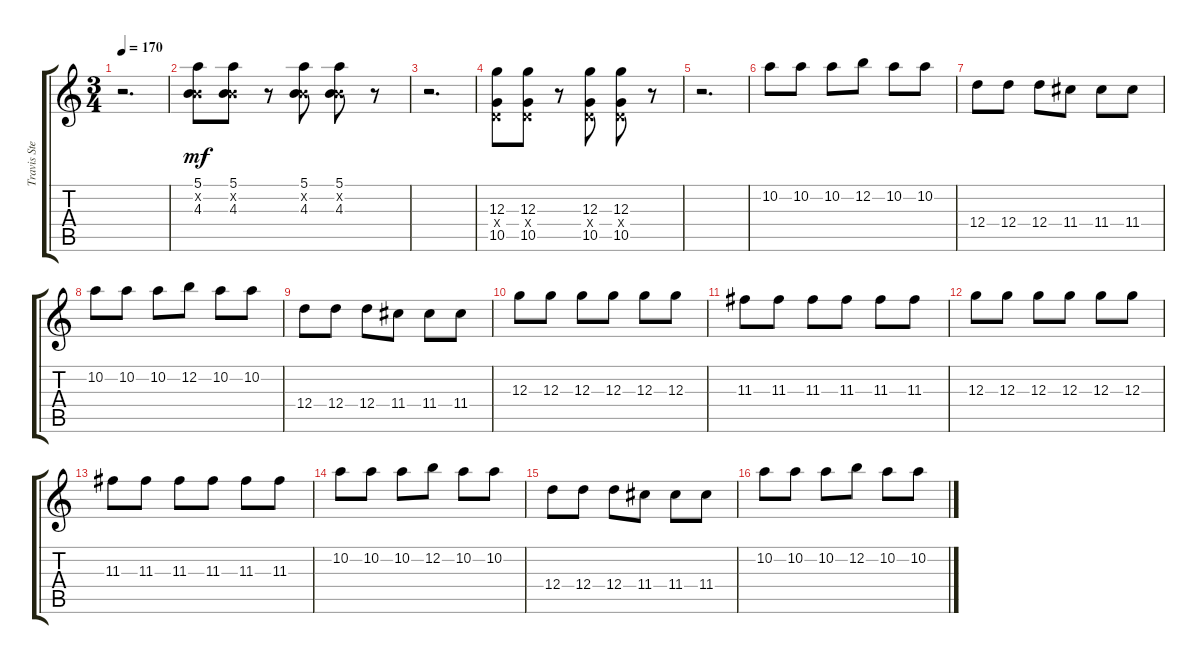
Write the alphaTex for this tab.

\track ("Travis Stever" "Travis Ste") {instrument electricguitarclean}
\staff {score tabs}
\tuning (E4 B3 G3 D3 A2 E2) {hide}
\ts (3 4)
\tempo 170
\clef g2
\ks c
r.2{d dy mf} |
(5.1 0.2{x} 4.3).8 (5.1 0.2{x} 4.3).8 r.8 (5.1 0.2{x} 4.3).8 (5.1 0.2{x} 4.3).8 r.8 |
r.2{d} |
(12.3 0.4{x} 10.5).8 (12.3 0.4{x} 10.5).8 r.8 (12.3 0.4{x} 10.5).8 (12.3 0.4{x} 10.5).8 r.8 |
r.2{d} |
10.2.8 10.2.8 10.2.8 12.2.8 10.2.8 10.2.8 |
12.4.8 12.4.8 12.4.8 11.4.8 11.4.8 11.4.8 |
10.2.8 10.2.8 10.2.8 12.2.8 10.2.8 10.2.8 |
12.4.8 12.4.8 12.4.8 11.4.8 11.4.8 11.4.8 |
12.3.8 12.3.8 12.3.8 12.3.8 12.3.8 12.3.8 |
11.3.8 11.3.8 11.3.8 11.3.8 11.3.8 11.3.8 |
12.3.8 12.3.8 12.3.8 12.3.8 12.3.8 12.3.8 |
11.3.8 11.3.8 11.3.8 11.3.8 11.3.8 11.3.8 |
10.2.8 10.2.8 10.2.8 12.2.8 10.2.8 10.2.8 |
12.4.8 12.4.8 12.4.8 11.4.8 11.4.8 11.4.8 |
10.2.8 10.2.8 10.2.8 12.2.8 10.2.8 10.2.8
